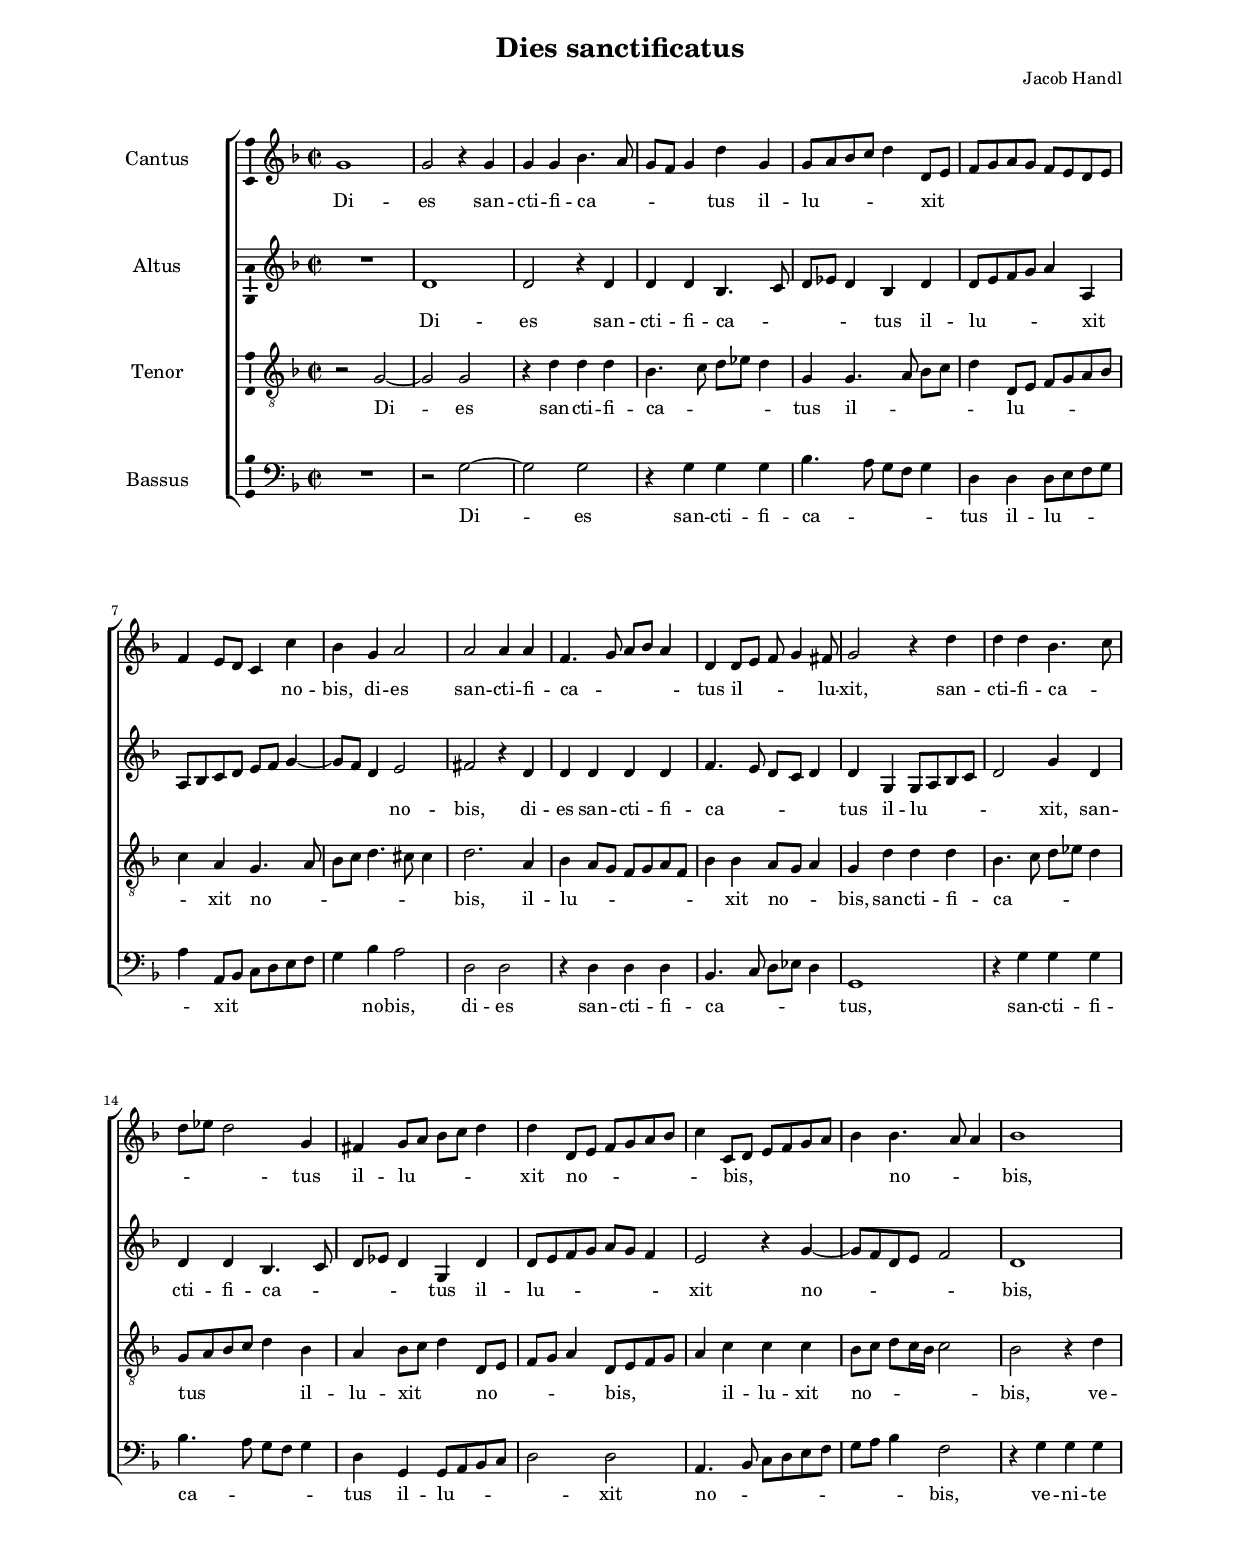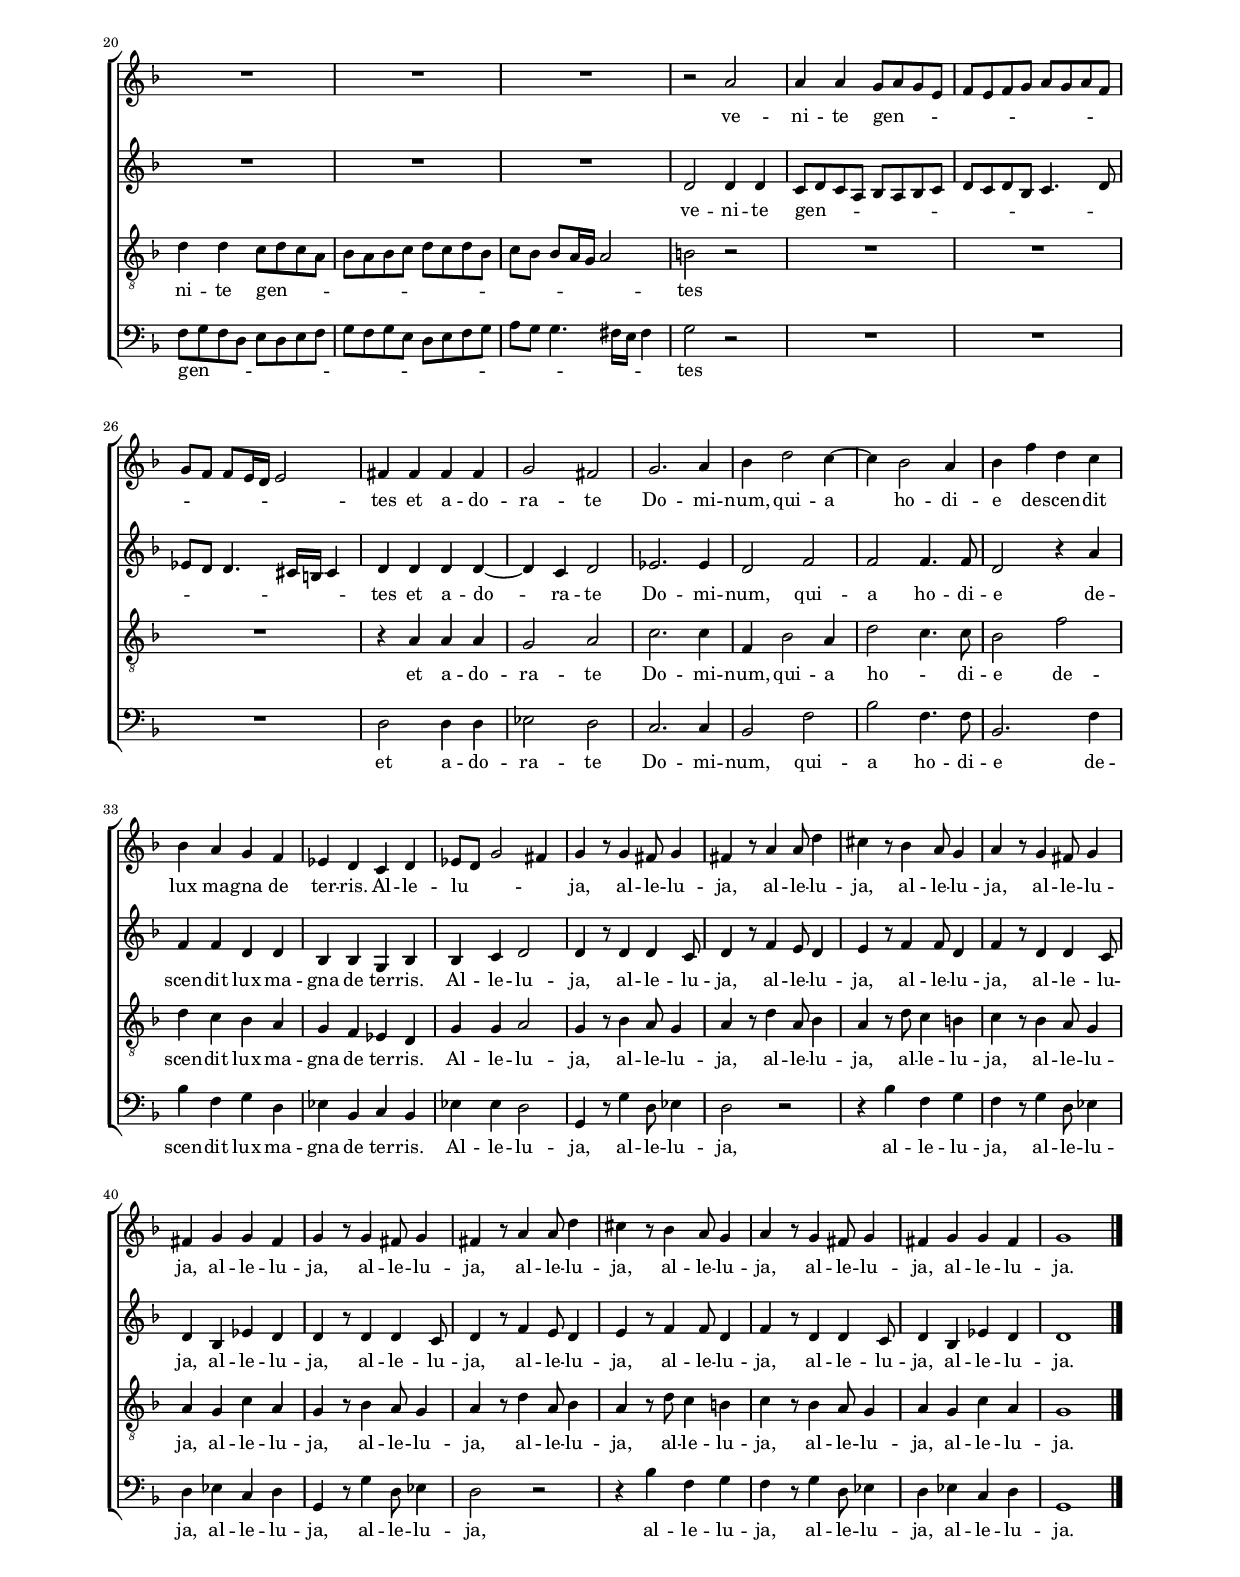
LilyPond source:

\header 
{
  title= "Dies sanctificatus"
	composer="Jacob Handl"
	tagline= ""
}

\version "2.24.2"
\include "deutsch.ly"
#(set-global-staff-size 15)
#(ly:set-option 'point-and-click #f)

global =  
	{
	\key f \major
	\time 2/2
	\skip 1*46 \bar "|."
	}

	ficta = { \once \set suggestAccidentals = ##t }

cantus =  \relative c''
	{
	\set Staff.instrumentName = \markup { \fontsize #1 \hcenter-in #15 "Cantus" \hspace #1 }
	\set Staff.midiInstrument = "reed organ"
%1
	g1
	g2 r4 g
	g4 g b4.( a8
	g8 f g4) d' g,
%5
	g8( a b c d4) d,8( e
	f8 g a g f e d e
	f4 e8 d c4) c'
	b4 g a2
	a2 a4 a
%10
	f4.( g8 a[ b] a4)
	d,4 d8( e f g4) fis8
	g2 r4 d'
	d4 d b4.( c8
	d8 es d2) g,4
%15
	fis4 g8( a b c d4)
	d4 d,8( e f g a b
	c4) c,8( d e f g a
	b4) b4.( a8 a4)
	b1
%20
	R1
	R1
	R1
	r2 a
	a4 a g8( a g e
%25
	f8 e f g a g a f
	g8[ f] f8 e16 d e2) 
	fis4 fis fis fis
	g2 fis
	g2. a4
%30
	b4 d2 c4~
	c4 b2 a4
	b4 f' d c
	b4 a g f
	es4 d c d
%35
	es8( d g2 fis4)
	g4 r8 g4 fis8 g4
	fis4 r8 a4 a8 d4
	cis4 r8 b4 a8 g4
	a4 r8 g4 fis8 g4
%40
	fis4 g g fis
	g4 r8 g4 fis8 g4
	fis4 r8 a4 a8 d4
	cis4 r8 b4 a8 g4
	a4 r8 g4 fis8 g4
%45
	fis4 g g fis
	g1
	}

altus =  \relative c' 
	{
	\set Staff.instrumentName = \markup { \fontsize #1 \hcenter-in #15 "Altus" \hspace #1 }
	\set Staff.midiInstrument = "reed organ"
%1
	R1
	d1
	d2 r4 d
	d4 d b4.( c8
%5
	d8 es d4) b d
	d8( e f g a4) a,(
	a8 b c d e f g4~
	g8 f d4) e2
	fis2 r4 d
%10
	d4 d d d
	f4.( e8 d[ c] d4)
	d4 g, g8( a b c
	d2) g4 d
	d4 d b4.( c8
%15
	d8 es d4) g, d'
	d8( e f g a g f4)
	e2 r4 g~
	g8( f d e f2)
	d1
%20
	R1
	R1
	R1
	d2 d4 d
	c8( d c a b a b c
%25
	d8 c d b c4. d8
	es8 d d4. cis16 h cis4)
	d4 d d d~
	d4 c d2
	es2. es4
%30
	d2 f
	f2 f4. f8
	d2 r4 a'
	f4 f d d
	b4 b g b
%35
	b4 c d2
	d4 r8 d4 d4 c8
	d4 r8 f4 e8 d4
	e4 r8 f4 f8 d4
	f4 r8 d4 d c8
%40
	d4 b es d
	d4 r8 d4 d c8
	d4 r8 f4 e8 d4
	e4 r8 f4 f8 d4
	f4 r8 d4 d c8
%45
	d4 b es d
	d1
	}

tenor =  \relative c' 
	{
	\set Staff.instrumentName = \markup { \fontsize #1 \hcenter-in #15 "Tenor" \hspace #1 }
	\set Staff.midiInstrument = "reed organ"
%1
	r2 g~
	g2 g
	r4 d' d d
	b4.( c8 d[ es] d4)
%5
	g,4 g4.( a8 b[ c]
	d4) d,8( e f g a b
	c4) a g4.( a8
	b8 c d4. cis8 cis4)
	d2. a4
%10
	b4( a8 g f g a f
	b4) b a8( g a4)
	g4 d' d d
	b4.( c8 d[ es] d4)
	g,8( a b c d4) b
%15
	a4 b8( c d4) d,8( e
	f8 g a4) d,8( e f g
	a4) c c c
	b8[( c] d8 c16 b c2)
	b2 r4 d
%20
	d4 d c8( d c a
	b8 a b c d c d b
	c8[ b] b a16 g a2) 
	h2 r
	R1
%25
	R1
	R1
	r4 a a a
	g2 a
	c2. c4
%30
	f,4 b2 a4
	d2( c4.) c8
	b2 f'
	d4 c b a
	g4 f es d
%35
	g4 g a2
	g4 r8 b4 a8 g4
	a4 r8 d4 a8 b4
	a4 r8 d c4 h
	c4 r8 b4 a8 g4
%40
	a4 g c a
	g4 r8 b4 a8 g4
	a4 r8 d4 a8 b4
	a4 r8 d c4 h
	c4 r8 b4 a8 g4
%45
	a4 g c a
	g1
	}

bassus  =  \relative c' 
	{
	\set Staff.instrumentName = \markup { \fontsize #1 \hcenter-in # 15  "Bassus" \hspace #1 }
	\set Staff.midiInstrument = "reed organ"
%1
	R1
	r2 g~
	g2 g
	r4 g g g
%5
	b4.( a8 g[ f] g4)
	d4 d d8( e f g
	a4) a,8( b c d e f
	g4) b a2
	d,2 d
%10
	r4 d d d
	b4.( c8 d[ es] d4)
	g,1
	r4 g' g g
	b4.( a8 g[ f] g4)
%15
	d4 g, g8( a b c
	d2) d
	a4.( b8 c d e f
	g8 a b4) f2
	r4 g g g
%20
	f8( g f d e d e f
	g8 f g e d e f g
	a8 g g4. fis16 e fis4)
	g2 r
	R1
%25
	R1
	R1
	d2 d4 d
	es2 d
	c2. c4
%30
	b2 f'
	b2 f4. f8
	b,2. f'4
	b4 f g d
	es4 b c b
%35
	es4 es d2
	g,4 r8 g'4 d8 es4
	d2 r
	r4 b' f g
	f4 r8 g4 d8 es4
%40
	d4 es c d
	g,4 r8 g'4 d8 es4
	d2 r
	r4 b' f g
	f4 r8 g4 d8 es4
%45
	d4 es c d
	g,1
	}

		
cantusstaff = \context Staff = "cantus" <<
	\global
	\context Voice = "cantus" {\cantus}
	\lyricmode <<
		\new Lyrics
		\lyricsto "cantus"
		{
		Di -- es san -- cti -- fi -- ca -- tus il -- lu -- xit no -- bis,
		di -- es san -- cti -- fi -- ca -- tus il -- lu -- xit,
		san -- cti -- fi -- ca -- tus il -- lu -- xit no -- bis,
		no -- bis,
		ve -- ni -- te gen -- tes et a -- do -- ra -- te Do -- mi -- num,
		qui -- a ho -- di -- e de -- scen -- dit lux ma -- gna de ter -- ris.
		Al -- le -- lu -- ja,
		al -- le -- lu -- ja,
		al -- le -- lu -- ja,
		al -- le -- lu -- ja,
		al -- le -- lu -- ja,
		al -- le -- lu -- ja,
		al -- le -- lu -- ja,
		al -- le -- lu -- ja,
		al -- le -- lu -- ja,
		al -- le -- lu -- ja,
		al -- le -- lu -- ja.
		}
	>>
	>>

altusstaff = \context Staff = "altus" <<
	\global
	\context Voice = "altus" {\altus}
	\lyricmode <<
		\new Lyrics
		\lyricsto "altus"
		{
		Di -- es san -- cti -- fi -- ca -- tus il -- lu -- xit no -- bis,
		di -- es san -- cti -- fi -- ca -- tus il -- lu -- xit,
		san -- cti -- fi -- ca -- tus il -- lu -- xit no -- bis,
		ve -- ni -- te gen -- tes et a -- do -- ra -- te Do -- mi -- num,
		qui -- a ho -- di -- e de -- scen -- dit lux ma -- gna de ter -- ris.
		Al -- le -- lu -- ja,
		al -- le -- lu -- ja,
		al -- le -- lu -- ja,
		al -- le -- lu -- ja,
		al -- le -- lu -- ja,
		al -- le -- lu -- ja,
		al -- le -- lu -- ja,
		al -- le -- lu -- ja,
		al -- le -- lu -- ja,
		al -- le -- lu -- ja,
		al -- le -- lu -- ja.
		}
	>>
	>>

tenorstaff = \context Staff = "tenor" <<
	\global
	\clef "G_8"
	\context Voice = "tenor" 	{\tenor}
	\lyricmode <<
		\new Lyrics
		\lyricsto "tenor"
		{
		Di -- es san -- cti -- fi -- ca -- tus il -- lu -- xit no -- bis,
		il -- lu -- xit no -- bis,
		san -- cti -- fi -- ca -- tus il -- lu -- xit no -- bis,
		il -- lu -- xit no -- bis,
		ve -- ni -- te gen -- tes et a -- do -- ra -- te Do -- mi -- num,
		qui -- a ho -- di -- e de -- scen -- dit lux ma -- gna de ter -- ris.
		Al -- le -- lu -- ja,
		al -- le -- lu -- ja,
		al -- le -- lu -- ja,
		al -- le -- lu -- ja,
		al -- le -- lu -- ja,
		al -- le -- lu -- ja,
		al -- le -- lu -- ja,
		al -- le -- lu -- ja,
		al -- le -- lu -- ja,
		al -- le -- lu -- ja,
		al -- le -- lu -- ja.
		}
		>>
	>>

bassusstaff = \context Staff = "bassus" <<
	\global
	\clef bass
	\context Voice = "bassus" {\bassus}
	\lyricmode <<
		\new Lyrics
		\lyricsto "bassus"
		{
		Di -- es san -- cti -- fi -- ca -- tus il -- lu -- xit no -- bis,
		di -- es san -- cti -- fi -- ca -- tus,
		san -- cti -- fi -- ca -- tus il -- lu -- xit no -- bis,
		ve -- ni -- te gen -- tes et a -- do -- ra -- te Do -- mi -- num,
		qui -- a ho -- di -- e de -- scen -- dit lux ma -- gna de ter -- ris.
		Al -- le -- lu -- ja,
		al -- le -- lu -- ja,
		al -- le -- lu -- ja,
		al -- le -- lu -- ja,
		al -- le -- lu -- ja,
		al -- le -- lu -- ja,
		al -- le -- lu -- ja,
		al -- le -- lu -- ja,
		al -- le -- lu -- ja.
		}
	>>
	>>


\paper
	{
	top-margin = 2 \cm
    bottom-margin = 2 \cm
	left-margin = 2 \cm
	right-margin = 2 \cm
	print-page-number = ##f
	ragged-bottom = ##f
	ragged-last-bottom = ##t
	system-system-spacing = #'((basic-distance . 16) (minimum-distance . 14) (padding . 5) (strechability . 150))
	}
		
\score
{

	\new ChoirStaff \with { \override StaffGrouper.staff-staff-spacing.basic-distance = #12 }
	<<
		\cantusstaff
		\altusstaff
		\tenorstaff
		\bassusstaff
	>>
	 
\layout
	{
	indent = 2 \cm
	\context { \Score \override BarNumber.padding = #2 }
	%\context { \Lyrics \override VerticalAxisGroup.nonstaff-relatedstaff-spacing.padding = #1.5 }
	\context { \Voice \override NoteHead.style = #'baroque }
	\context { \Voice \override Slur.transparent = ##t }
	\context { \Staff \consists Ambitus_engraver }
	\context { \Staff \override TimeSignature.break-visibility = #end-of-line-invisible }
	}

     \midi
	{
	\tempo 4 = 85
	}
	
}

% EOF
